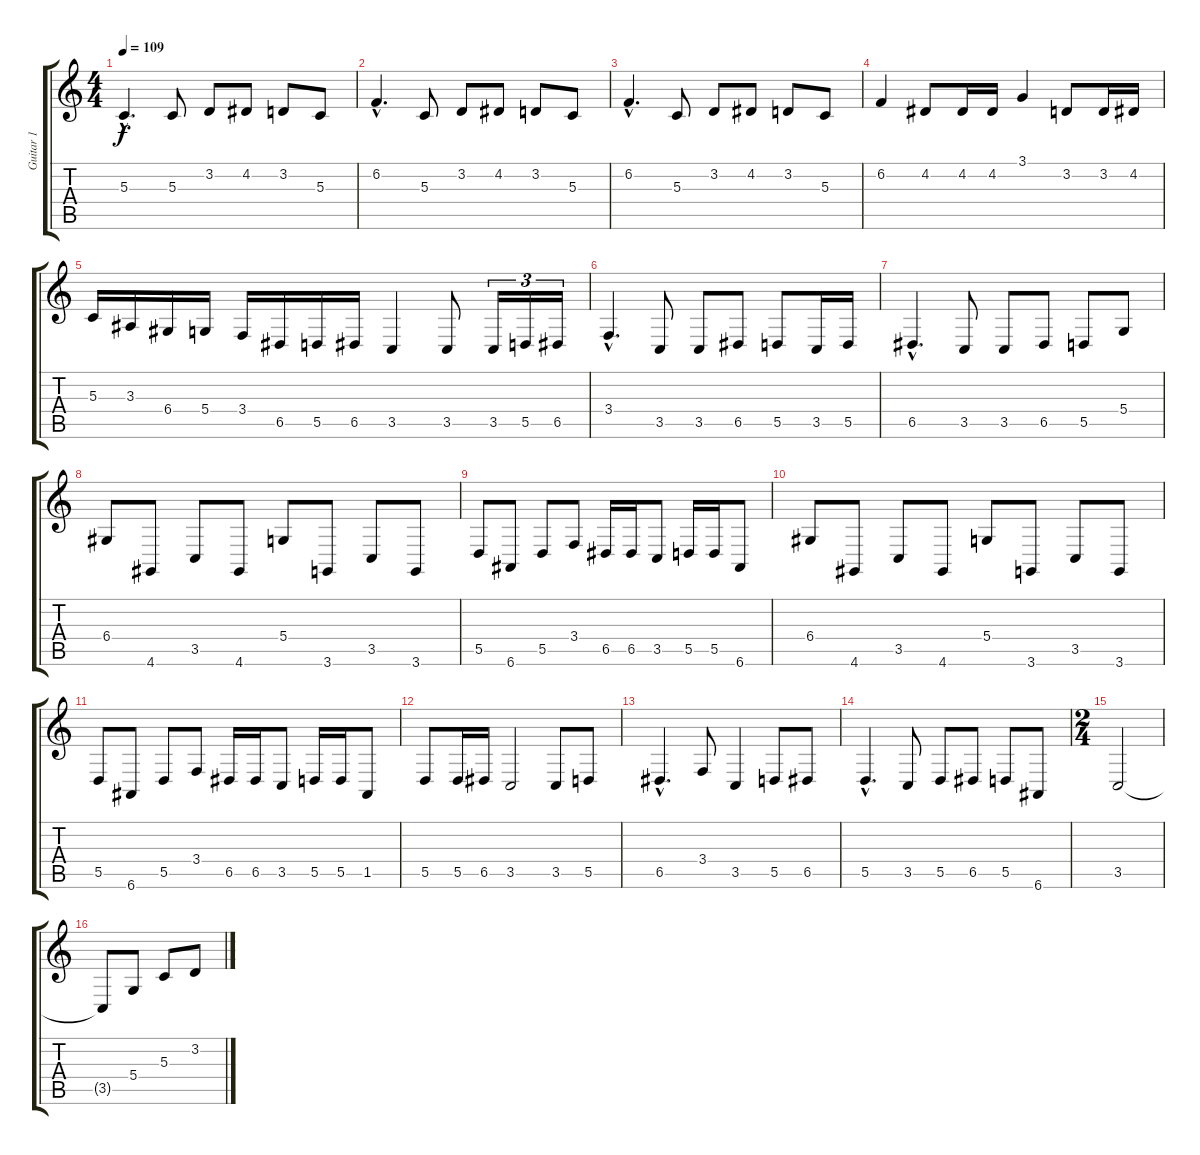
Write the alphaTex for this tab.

\track ("Guitar 1" "Guitar 1") {instrument stringensemble1}
\staff {score tabs}
\tuning (E4 B3 G3 D3 A2 E2) {hide}
\ts (4 4)
\tempo 109
\clef g2
\ks c
5.3{hac}.4{d dy f volume 16 balance 8 instrument acousticguitarnylon} 5.3.8 3.2.8 4.2.8 3.2.8 5.3.8 |
6.2{hac}.4{d} 5.3.8 3.2.8 4.2.8 3.2.8 5.3.8 |
6.2{hac}.4{d} 5.3.8 3.2.8 4.2.8 3.2.8 5.3.8 |
6.2.4 4.2.8 4.2.16 4.2.16 3.1.4 3.2.8 3.2.16 4.2.16 |
5.3.16 3.3.16 6.4.16 5.4.16 3.4.16 6.5.16 5.5.16 6.5.16 3.5.4 3.5.8 3.5.16{tu (3 2)} 5.5.16{tu (3 2)} 6.5.16{tu (3 2)} |
3.4{hac}.4{d} 3.5.8 3.5.8 6.5.8 5.5.8 3.5.16 5.5.16 |
6.5{hac}.4{d} 3.5.8 3.5.8 6.5.8 5.5.8 5.4.8 |
6.4.8 4.6.8 3.5.8 4.6.8 5.4.8 3.6.8 3.5.8 3.6.8 |
5.5.8 6.6.8 5.5.8 3.4.8 6.5.16 6.5.16 3.5.8 5.5.16 5.5.16 6.6.8 |
6.4.8 4.6.8 3.5.8 4.6.8 5.4.8 3.6.8 3.5.8 3.6.8 |
5.5.8 6.6.8 5.5.8 3.4.8 6.5.16 6.5.16 3.5.8 5.5.16 5.5.16 1.5.8 |
5.5.8 5.5.16 6.5.16 3.5.2 3.5.8 5.5.8 |
6.5{hac}.4{d} 3.4.8 3.5.4 5.5.8 6.5.8 |
5.5{hac}.4{d} 3.5.8 5.5.8 6.5.8 5.5.8 6.6.8 |
\ts (2 4)
3.5.2 |
3.5{t}.8 5.4.8{instrument stringensemble1} 5.3.8 3.2.8
